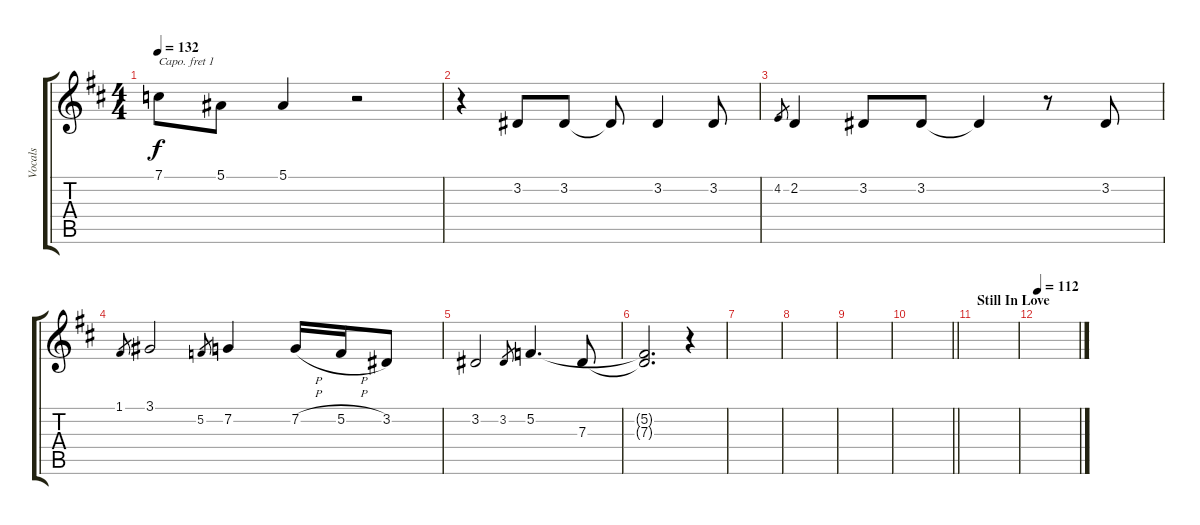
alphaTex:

\track ("Vocals" "Vocals") {instrument lead1square}
\staff {score tabs}
\capo 1
\tuning (E4 B3 G3 D3 A2 E2) {hide}
\ts (4 4)
\tempo 132
\clef g2
\ks d
7.1{t}.8{dy f} 5.1.8 5.1.4 r.2 |
r.4 3.2.8 3.2.8 3.2{t}.8 3.2.4 3.2.8 |
4.2.8{gr} 2.2.4 3.2.8 3.2.8 3.2{t}.4 r.8 3.2.8 |
1.1.8{gr} 3.1.2 5.2.8{gr} 7.2.4 7.2{h}.16 5.2{h}.16 3.2.8 |
3.2.2 3.2.8{gr} 5.2.4{d} 7.3.8 |
(5.2{t} 7.3{t}).2{d} r.4 |
|
|
|
\barLineRight lightlight
|
\section ("" "Still In Love")
|
\tempo 112
